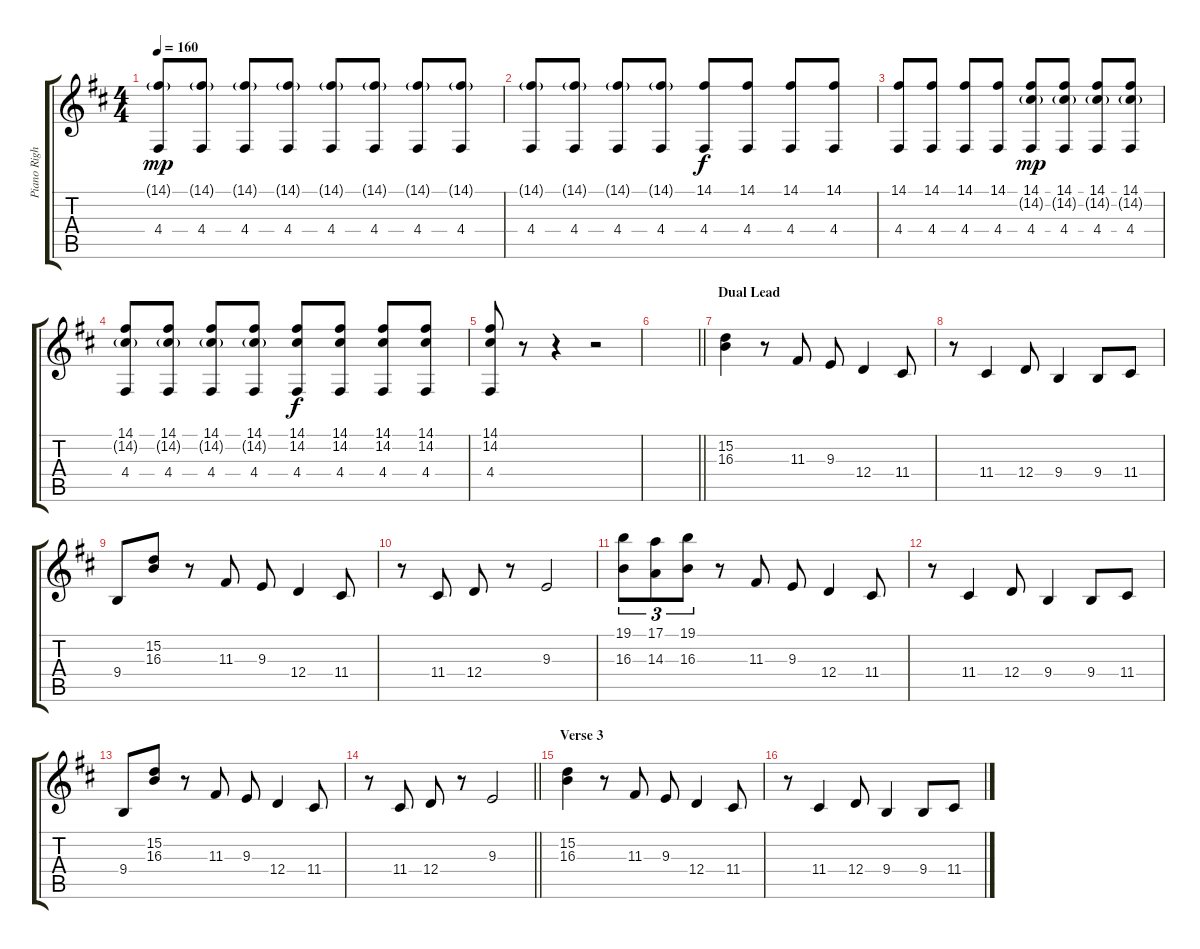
\track ("Piano Right Hand" "Piano Righ") {instrument electricgrandpiano}
\staff {score tabs}
\tuning (E4 B3 G3 D3 A2 E2) {hide}
\ts (4 4)
\tempo 160
\clef g2
\ks d
(14.1{g} 4.4).8{dy mp} (14.1{g} 4.4).8 (14.1{g} 4.4).8 (14.1{g} 4.4).8 (14.1{g} 4.4).8 (14.1{g} 4.4).8 (14.1{g} 4.4).8 (14.1{g} 4.4).8 |
(14.1{g} 4.4).8 (14.1{g} 4.4).8 (14.1{g} 4.4).8 (14.1{g} 4.4).8 (14.1 4.4).8{dy f} (14.1 4.4).8 (14.1 4.4).8 (14.1 4.4).8 |
(14.1 4.4).8 (14.1 4.4).8 (14.1 4.4).8 (14.1 4.4).8 (14.1 14.2{g} 4.4).8{dy mp} (14.1 14.2{g} 4.4).8 (14.1 14.2{g} 4.4).8 (14.1 14.2{g} 4.4).8 |
(14.1 14.2{g} 4.4).8 (14.1 14.2{g} 4.4).8 (14.1 14.2{g} 4.4).8 (14.1 14.2{g} 4.4).8 (14.1 14.2 4.4).8{dy f} (14.1 14.2 4.4).8 (14.1 14.2 4.4).8 (14.1 14.2 4.4).8 |
(14.1 14.2 4.4).8 r.8 r.4 r.2 |
\barLineRight lightlight
|
\section ("" "Dual Lead")
(15.2 16.3).4 r.8 11.3.8 9.3.8 12.4.4 11.4.8 |
r.8 11.4.4 12.4.8 9.4.4 9.4.8 11.4.8 |
9.4.8 (15.2 16.3).8 r.8 11.3.8 9.3.8 12.4.4 11.4.8 |
r.8 11.4.8 12.4.8 r.8 9.3.2 |
(19.1 16.3).8{tu (3 2)} (17.1 14.3).8{tu (3 2)} (19.1 16.3).8{tu (3 2)} r.8 11.3.8 9.3.8 12.4.4 11.4.8 |
r.8 11.4.4 12.4.8 9.4.4 9.4.8 11.4.8 |
9.4.8 (15.2 16.3).8 r.8 11.3.8 9.3.8 12.4.4 11.4.8 |
\barLineRight lightlight
r.8 11.4.8 12.4.8 r.8 9.3.2 |
\section ("" "Verse 3")
(15.2 16.3).4 r.8 11.3.8 9.3.8 12.4.4 11.4.8 |
r.8 11.4.4 12.4.8 9.4.4 9.4.8 11.4.8
